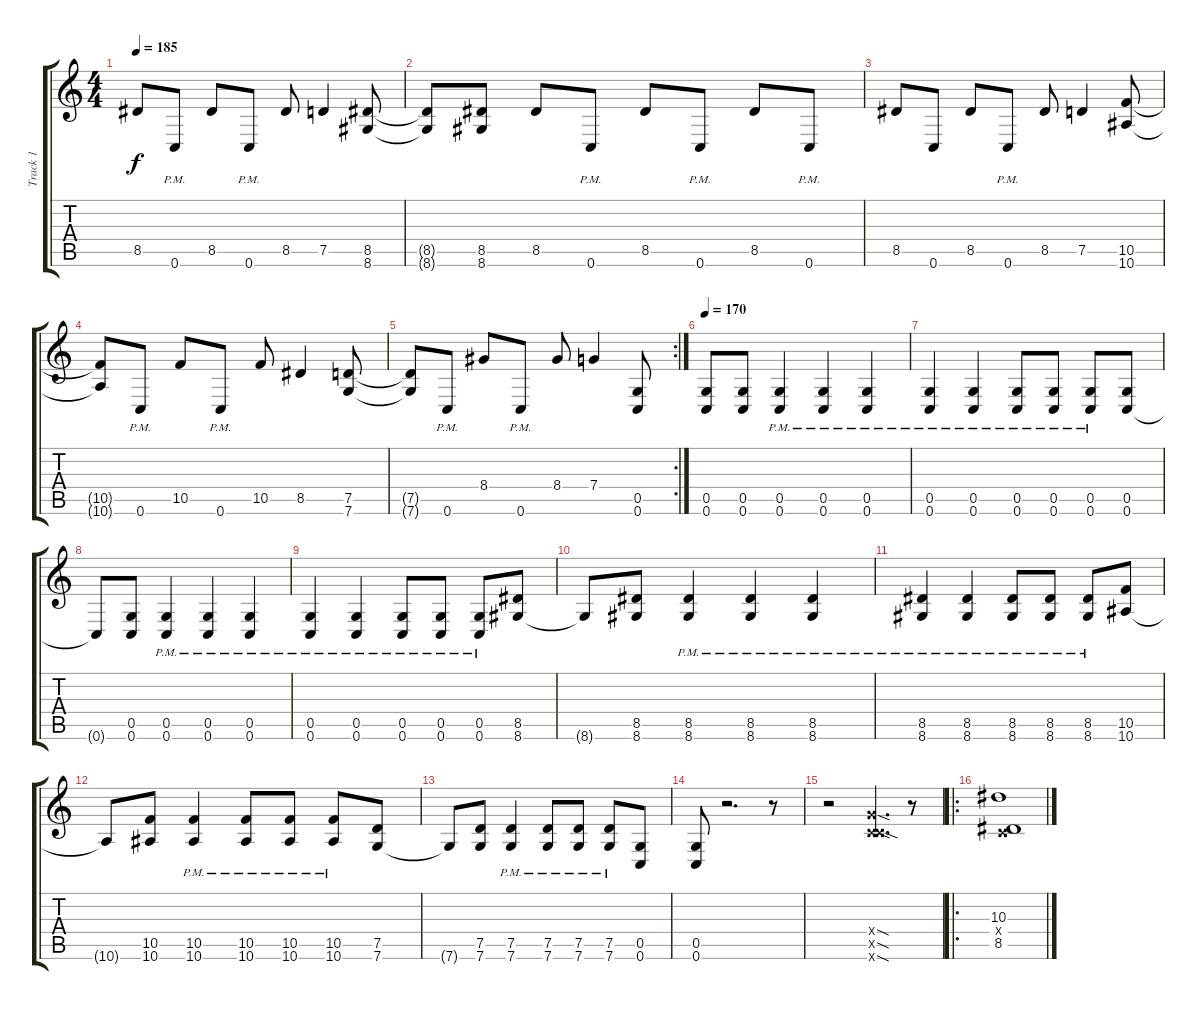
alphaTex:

\track ("Track 1" "Track 1") {instrument distortionguitar}
\staff {score tabs}
\tuning (D4 A3 F3 C3 G2 C2) {hide}
\ts (4 4)
\tempo 185
\clef g2
\ks c
8.5.8{dy f} 0.6{pm}.8 8.5.8 0.6{pm}.8 8.5.8 7.5.4 (8.5 8.6).8 |
(8.5{t} 8.6{t}).8 (8.5 8.6).8 8.5.8 0.6{pm}.8 8.5.8 0.6{pm}.8 8.5.8 0.6{pm}.8 |
8.5.8 0.6.8 8.5.8 0.6{pm}.8 8.5.8 7.5.4 (10.5 10.6).8 |
(10.5{t} 10.6{t}).8 0.6{pm}.8 10.5.8 0.6{pm}.8 10.5.8 8.5.4 (7.5 7.6).8 |
\rc 2
(7.5{t} 7.6{t}).8 0.6{pm}.8 8.4.8 0.6{pm}.8 8.4.8 7.4.4 (0.5 0.6).8 |
\tempo 170
(0.5 0.6).8 (0.5 0.6).8 (0.5{pm} 0.6{pm}).4 (0.5{pm} 0.6{pm}).4 (0.5{pm} 0.6{pm}).4 |
(0.5{pm} 0.6{pm}).4 (0.5{pm} 0.6{pm}).4 (0.5{pm} 0.6{pm}).8 (0.5{pm} 0.6{pm}).8 (0.5{pm} 0.6{pm}).8 (0.5 0.6).8 |
0.6{t}.8 (0.5 0.6).8 (0.5{pm} 0.6{pm}).4 (0.5{pm} 0.6{pm}).4 (0.5{pm} 0.6{pm}).4 |
(0.5{pm} 0.6{pm}).4 (0.5{pm} 0.6{pm}).4 (0.5{pm} 0.6{pm}).8 (0.5{pm} 0.6{pm}).8 (0.5{pm} 0.6{pm}).8 (8.5 8.6).8 |
8.6{t}.8 (8.5 8.6).8 (8.5{pm} 8.6{pm}).4 (8.5{pm} 8.6{pm}).4 (8.5{pm} 8.6{pm}).4 |
(8.5{pm} 8.6{pm}).4 (8.5{pm} 8.6{pm}).4 (8.5{pm} 8.6{pm}).8 (8.5{pm} 8.6{pm}).8 (8.5{pm} 8.6{pm}).8 (10.5 10.6).8 |
10.6{t}.8 (10.5 10.6).8 (10.5{pm} 10.6{pm}).4 (10.5{pm} 10.6{pm}).8 (10.5{pm} 10.6{pm}).8 (10.5{pm} 10.6{pm}).8 (7.5 7.6).8 |
7.6{t}.8 (7.5 7.6).8 (7.5{pm} 7.6{pm}).4 (7.5{pm} 7.6{pm}).8 (7.5{pm} 7.6{pm}).8 (7.5{pm} 7.6{pm}).8 (0.5 0.6).8 |
(0.5 0.6).8 r.2{d} r.8 |
r.2 (0.4{sod x} 12.5{sod x} 12.6{sod x}).4{d} r.8 |
\ro
(10.3 0.4{x} 8.5).1
